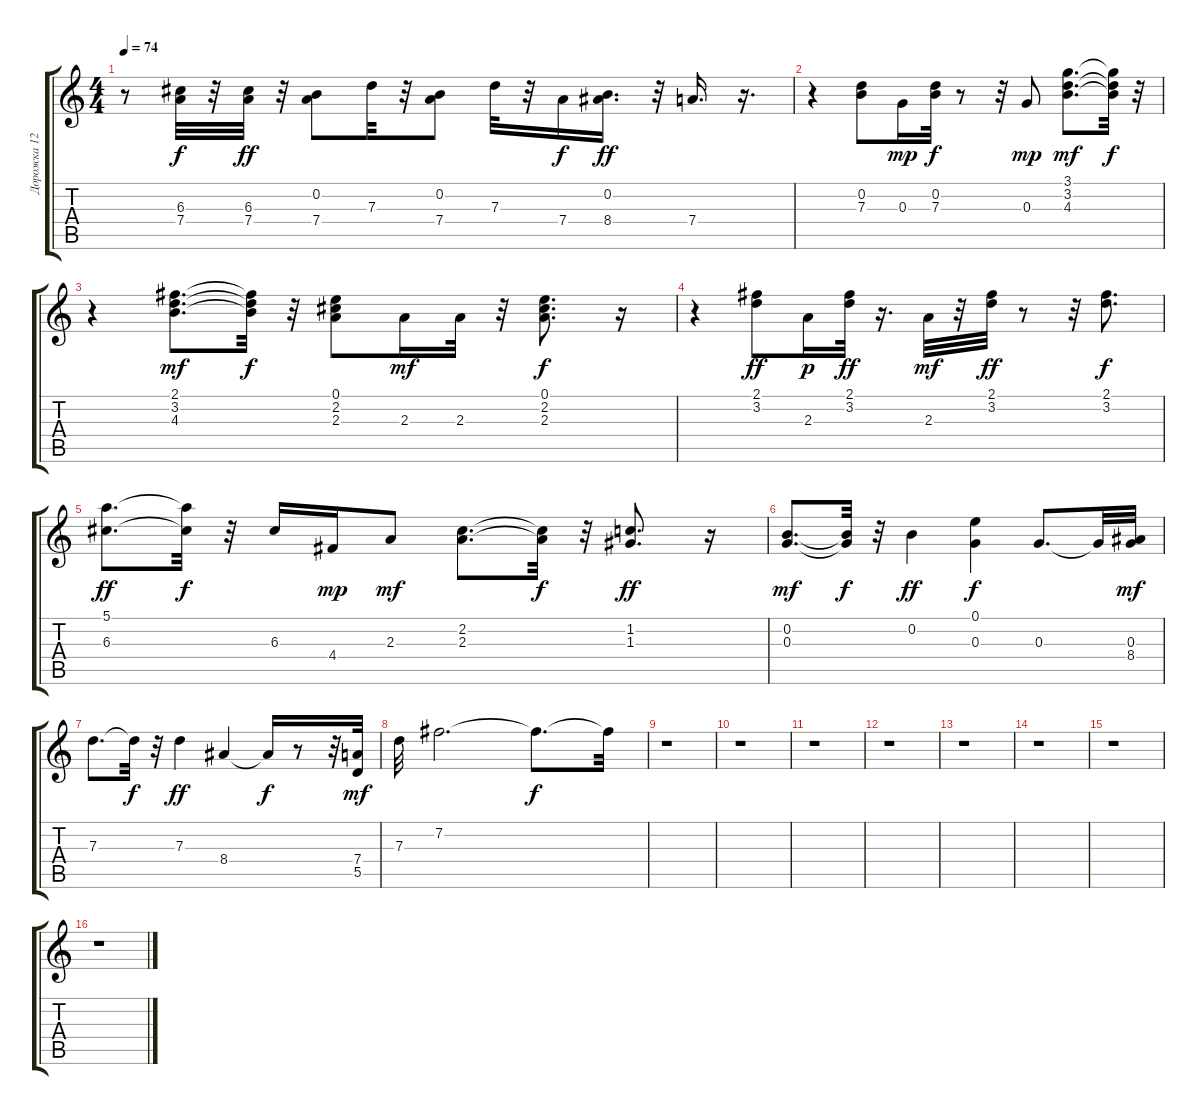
\track ("Дорожка 12" "Дорожка 12") {instrument electricguitarclean}
\staff {score tabs}
\tuning (E4 B3 G3 D3 A2 E2) {hide}
\ts (4 4)
\tempo 74
\clef g2
\ks c
r.8{dy mf} (6.3 7.4).32{dy f} r.32 (6.3 7.4).32{dy ff} r.32 (0.2 7.4).8 7.3.32 r.32 (0.2 7.4).8 7.3.32 r.32 7.4.16{dy f} (0.2 8.4).16{d dy ff} r.32 7.4.16{d} r.16{d} |
r.4 (0.2 7.3).8 0.3.16{dy mp} (0.2 7.3).32{dy f} r.8 r.32 0.3.8{dy mp} (3.1 3.2 4.3).8{d dy mf} (3.1{t} 3.2{t} 4.3{t}).32{dy f} r.32 |
r.4 (2.1 3.2 4.3).8{d dy mf} (2.1{t} 3.2{t} 4.3{t}).32{dy f} r.32 (0.1 2.2 2.3).8 2.3.16{dy mf} 2.3.32 r.32 (0.1 2.2 2.3).8{d dy f} r.16 |
r.4 (2.1 3.2).8{dy ff} 2.3.16{dy p} (2.1 3.2).32{dy ff} r.16{d} 2.3.32{dy mf} r.32 (2.1 3.2).32{dy ff} r.8 r.32 (2.1 3.2).8{d dy f} |
(5.1 6.3).8{d dy ff} (5.1{t} 6.3{t}).32{dy f} r.32 6.3.16 4.4.16{dy mp} 2.3.8{dy mf} (2.2 2.3).8{d} (2.2{t} 2.3{t}).32{dy f} r.32 (1.2 1.3).8{d dy ff} r.16 |
(0.2 0.3).8{d dy mf} (0.2{t} 0.3{t}).32{dy f} r.32 0.2.4{dy ff} (0.1 0.3).4{dy f} 0.3.8{d} 0.3{t}.32 (0.3 8.4).32{dy mf} |
7.3.8{d} 7.3{t}.32{dy f} r.32 7.3.4{dy ff} 8.4.4 8.4{t}.16{dy f} r.8 r.32 (7.4 5.5).32{dy mf} |
7.3.32 7.2.2{d} 7.2{t}.8{d dy f} 7.2{t}.32 |
r.1 |
r.1 |
r.1 |
r.1 |
r.1 |
r.1 |
r.1 |
r.1
